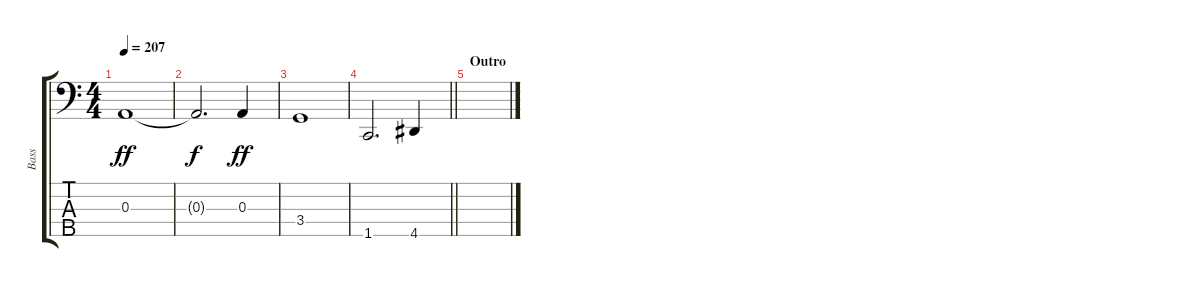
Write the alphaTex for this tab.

\track ("Bass" "Bass") {instrument electricbasspick}
\staff {score tabs}
\tuning (G2 D2 A1 E1 B0) {hide}
\ts (4 4)
\tempo 207
\clef f4
\ks c
0.3.1{dy ff} |
0.3{t}.2{d dy f} 0.3.4{dy ff} |
3.4.1 |
\barLineRight lightlight
1.5.2{d} 4.5.4 |
\section ("" "Outro")
